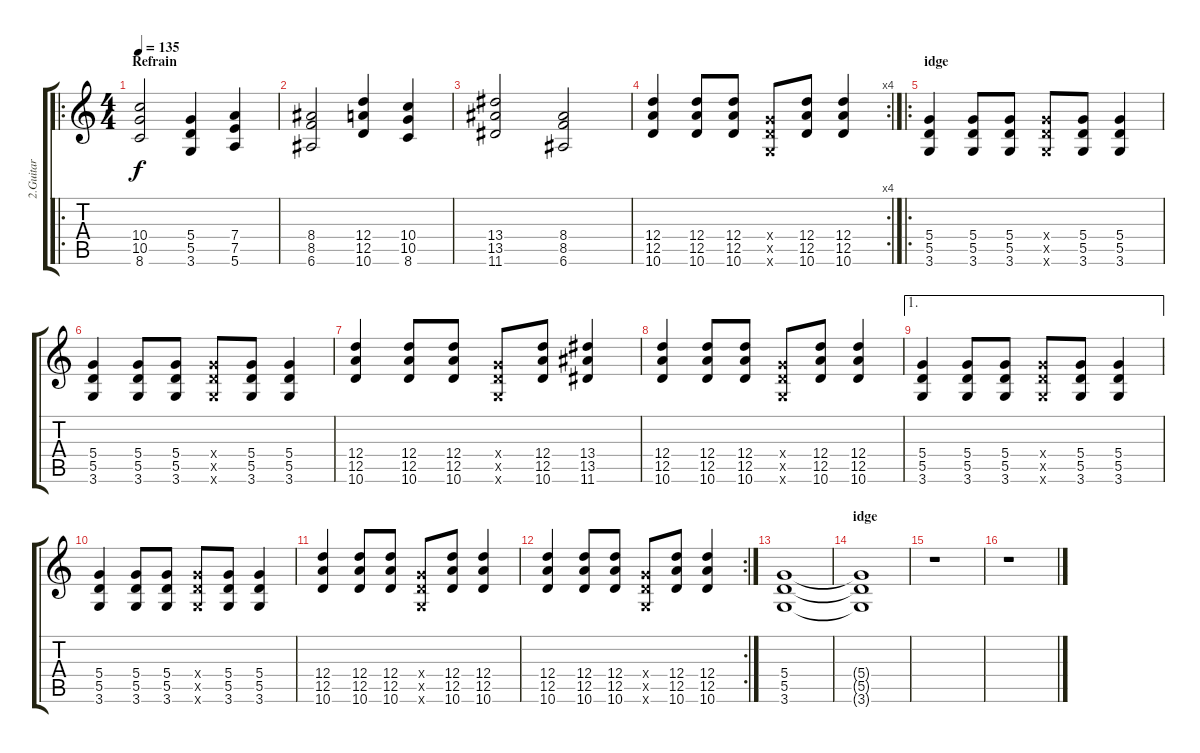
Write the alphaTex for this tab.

\track ("2.Guitar" "2.Guitar") {instrument acousticguitarnylon}
\staff {score tabs}
\tuning (E4 B3 G3 D3 A2 E2) {hide}
\ro
\ts (4 4)
\section ("" "Refrain")
\tempo 135
\clef g2
\ks c
(10.4 10.5 8.6).2{dy f} (5.4 5.5 3.6).4 (7.4 7.5 5.6).4 |
(8.4 8.5 6.6).2 (12.4 12.5 10.6).4 (10.4 10.5 8.6).4 |
(13.4 13.5 11.6).2 (8.4 8.5 6.6).2 |
\rc 4
(12.4 12.5 10.6).4 (12.4 12.5 10.6).8 (12.4 12.5 10.6).8 (5.4{x} 5.5{x} 3.6{x}).8 (12.4 12.5 10.6).8 (12.4 12.5 10.6).4 |
\ro
\section ("" "idge")
(5.4 5.5 3.6).4 (5.4 5.5 3.6).8 (5.4 5.5 3.6).8 (5.4{x} 5.5{x} 3.6{x}).8 (5.4 5.5 3.6).8 (5.4 5.5 3.6).4 |
(5.4 5.5 3.6).4 (5.4 5.5 3.6).8 (5.4 5.5 3.6).8 (5.4{x} 5.5{x} 3.6{x}).8 (5.4 5.5 3.6).8 (5.4 5.5 3.6).4 |
(12.4 12.5 10.6).4 (12.4 12.5 10.6).8 (12.4 12.5 10.6).8 (5.4{x} 5.5{x} 3.6{x}).8 (12.4 12.5 10.6).8 (13.4 13.5 11.6).4 |
(12.4 12.5 10.6).4 (12.4 12.5 10.6).8 (12.4 12.5 10.6).8 (5.4{x} 5.5{x} 3.6{x}).8 (12.4 12.5 10.6).8 (12.4 12.5 10.6).4 |
\ae 1
(5.4 5.5 3.6).4 (5.4 5.5 3.6).8 (5.4 5.5 3.6).8 (5.4{x} 5.5{x} 3.6{x}).8 (5.4 5.5 3.6).8 (5.4 5.5 3.6).4 |
(5.4 5.5 3.6).4 (5.4 5.5 3.6).8 (5.4 5.5 3.6).8 (5.4{x} 5.5{x} 3.6{x}).8 (5.4 5.5 3.6).8 (5.4 5.5 3.6).4 |
(12.4 12.5 10.6).4 (12.4 12.5 10.6).8 (12.4 12.5 10.6).8 (5.4{x} 5.5{x} 3.6{x}).8 (12.4 12.5 10.6).8 (12.4 12.5 10.6).4 |
\rc 2
(12.4 12.5 10.6).4 (12.4 12.5 10.6).8 (12.4 12.5 10.6).8 (5.4{x} 5.5{x} 3.6{x}).8 (12.4 12.5 10.6).8 (12.4 12.5 10.6).4 |
(5.4 5.5 3.6).1 |
\section ("" "idge")
(5.4{t} 5.5{t} 3.6{t}).1 |
r.1 |
r.1
